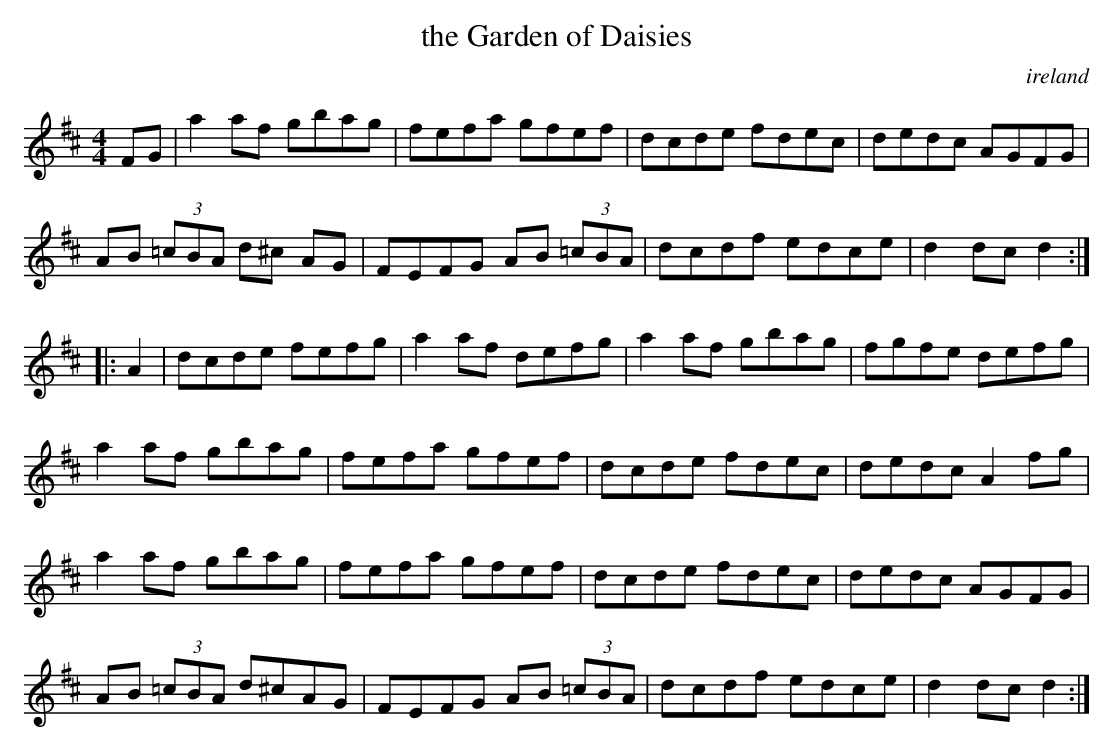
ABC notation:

X:1
T:the Garden of Daisies
O:ireland
M:4/4
K:D
FG|\
a2af gbag|fefa gfef|dcde fdec|dedc AGFG|
AB (3=cBA d^c AG|FEFG AB (3=cBA|\
dcdf edce|d2dc d2::
A2|\
dcde fefg|a2af defg|a2af gbag|fgfe defg|
a2af gbag|fefa gfef|dcde fdec|dedc A2fg|
a2af gbag|fefa gfef|dcde fdec|dedc AGFG|
AB (3=cBA d^cAG|FEFG AB (3=cBA|\
dcdf edce|d2dc d2:|
